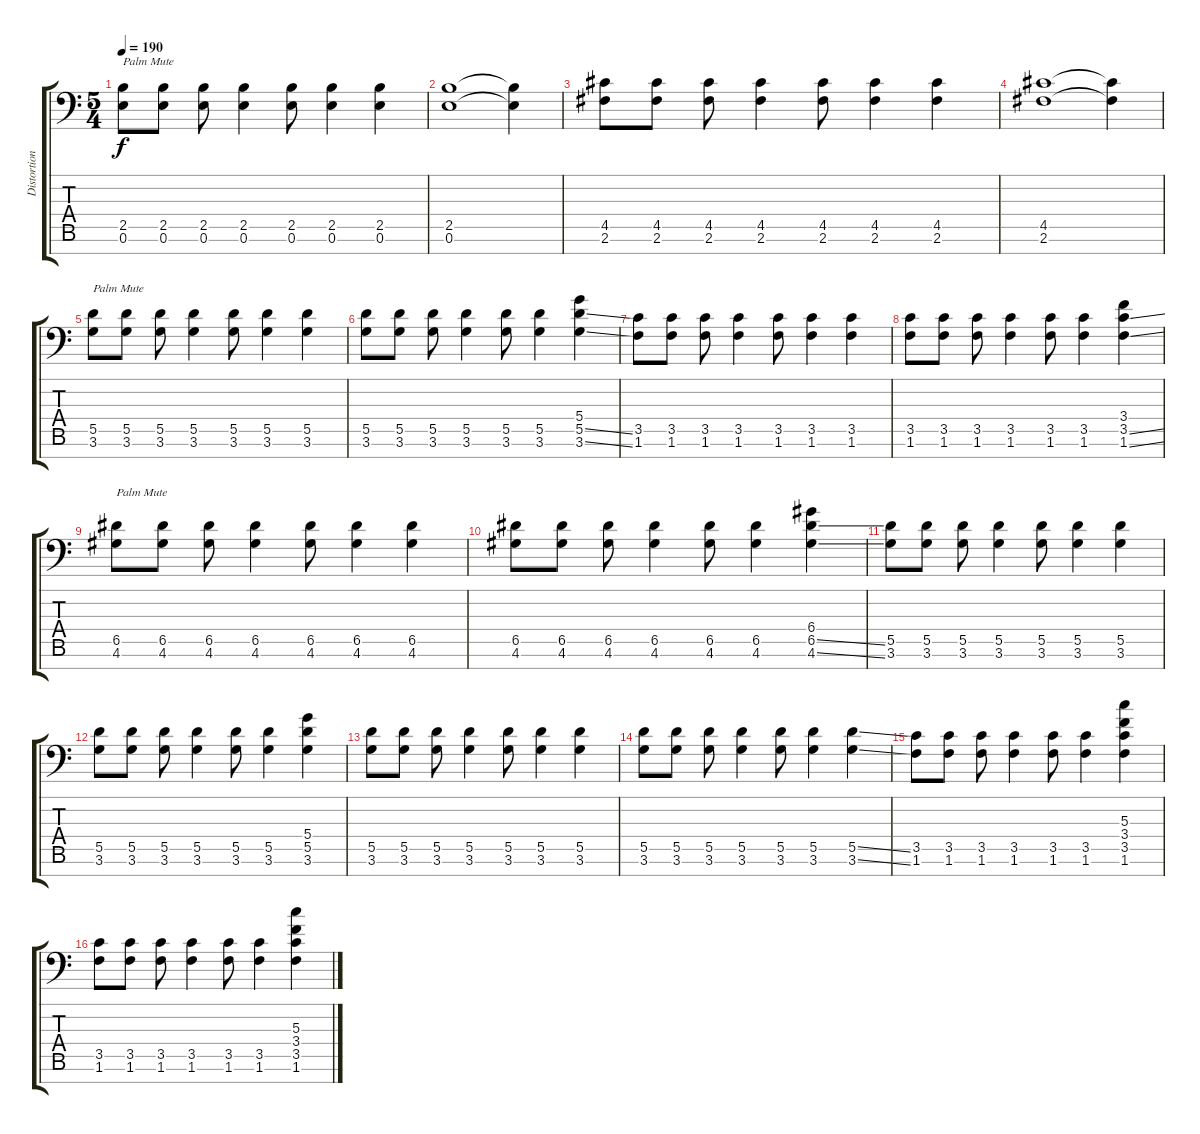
\track ("Distortion Guitar 2" "Distortion") {instrument distortionguitar}
\staff {score tabs}
\tuning (E4 B3 G3 D3 A2 E2 C-1) {hide}
\ts (5 4)
\tempo 190
\clef f4
\ks c
(2.5 0.6).8{txt "Palm Mute" dy f} (2.5 0.6).8 (2.5 0.6).8 (2.5 0.6).4 (2.5 0.6).8 (2.5 0.6).4 (2.5 0.6).4 |
(2.5 0.6).1 (2.5{t} 0.6{t}).4 |
(4.5 2.6).8 (4.5 2.6).8 (4.5 2.6).8 (4.5 2.6).4 (4.5 2.6).8 (4.5 2.6).4 (4.5 2.6).4 |
(4.5 2.6).1 (4.5{t} 2.6{t}).4 |
(5.5 3.6).8{txt "Palm Mute"} (5.5 3.6).8 (5.5 3.6).8 (5.5 3.6).4 (5.5 3.6).8 (5.5 3.6).4 (5.5 3.6).4 |
(5.5 3.6).8 (5.5 3.6).8 (5.5 3.6).8 (5.5 3.6).4 (5.5 3.6).8 (5.5 3.6).4 (5.4 5.5{ss} 3.6{ss}).4 |
(3.5 1.6).8 (3.5 1.6).8 (3.5 1.6).8 (3.5 1.6).4 (3.5 1.6).8 (3.5 1.6).4 (3.5 1.6).4 |
(3.5 1.6).8 (3.5 1.6).8 (3.5 1.6).8 (3.5 1.6).4 (3.5 1.6).8 (3.5 1.6).4 (3.4 3.5{ss} 1.6{ss}).4 |
(6.5 4.6).8{txt "Palm Mute"} (6.5 4.6).8 (6.5 4.6).8 (6.5 4.6).4 (6.5 4.6).8 (6.5 4.6).4 (6.5 4.6).4 |
(6.5 4.6).8 (6.5 4.6).8 (6.5 4.6).8 (6.5 4.6).4 (6.5 4.6).8 (6.5 4.6).4 (6.4 6.5{ss} 4.6{ss}).4 |
(5.5 3.6).8 (5.5 3.6).8 (5.5 3.6).8 (5.5 3.6).4 (5.5 3.6).8 (5.5 3.6).4 (5.5 3.6).4 |
(5.5 3.6).8 (5.5 3.6).8 (5.5 3.6).8 (5.5 3.6).4 (5.5 3.6).8 (5.5 3.6).4 (5.4 5.5 3.6).4 |
(5.5 3.6).8 (5.5 3.6).8 (5.5 3.6).8 (5.5 3.6).4 (5.5 3.6).8 (5.5 3.6).4 (5.5 3.6).4 |
(5.5 3.6).8 (5.5 3.6).8 (5.5 3.6).8 (5.5 3.6).4 (5.5 3.6).8 (5.5 3.6).4 (5.5{ss} 3.6{ss}).4 |
(3.5 1.6).8 (3.5 1.6).8 (3.5 1.6).8 (3.5 1.6).4 (3.5 1.6).8 (3.5 1.6).4 (5.3 3.4 3.5 1.6).4 |
(3.5 1.6).8 (3.5 1.6).8 (3.5 1.6).8 (3.5 1.6).4 (3.5 1.6).8 (3.5 1.6).4 (5.3 3.4 3.5 1.6).4
